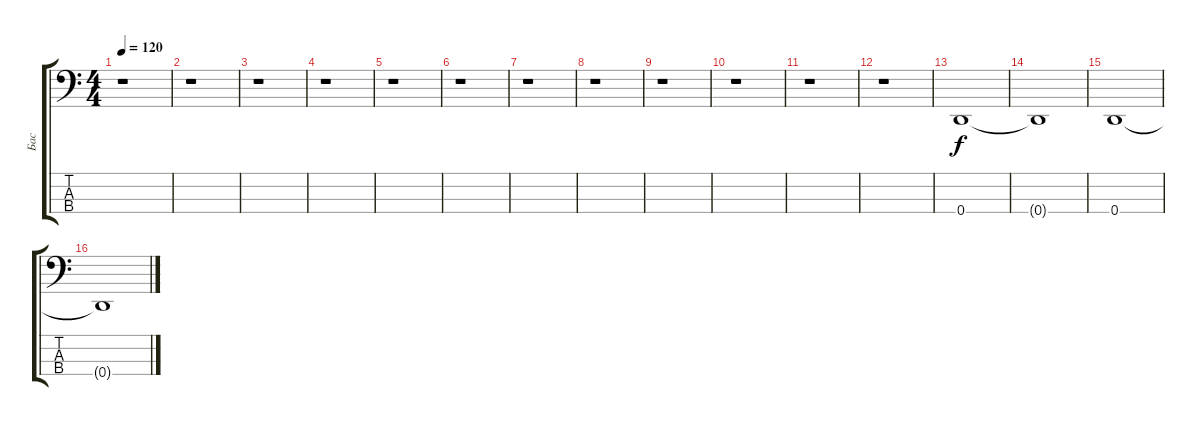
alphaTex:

\track ("Бас" "Бас") {instrument electricbassfinger}
\staff {score tabs}
\tuning (F2 C2 G1 D1) {hide}
\ts (4 4)
\tempo 120
\clef f4
\ks c
r.1{dy f instrument electricbassfinger} |
r.1 |
r.1 |
r.1 |
r.1 |
r.1 |
r.1 |
r.1 |
r.1 |
r.1 |
r.1 |
r.1 |
0.4.1 |
0.4{t}.1 |
0.4.1 |
0.4{t}.1
